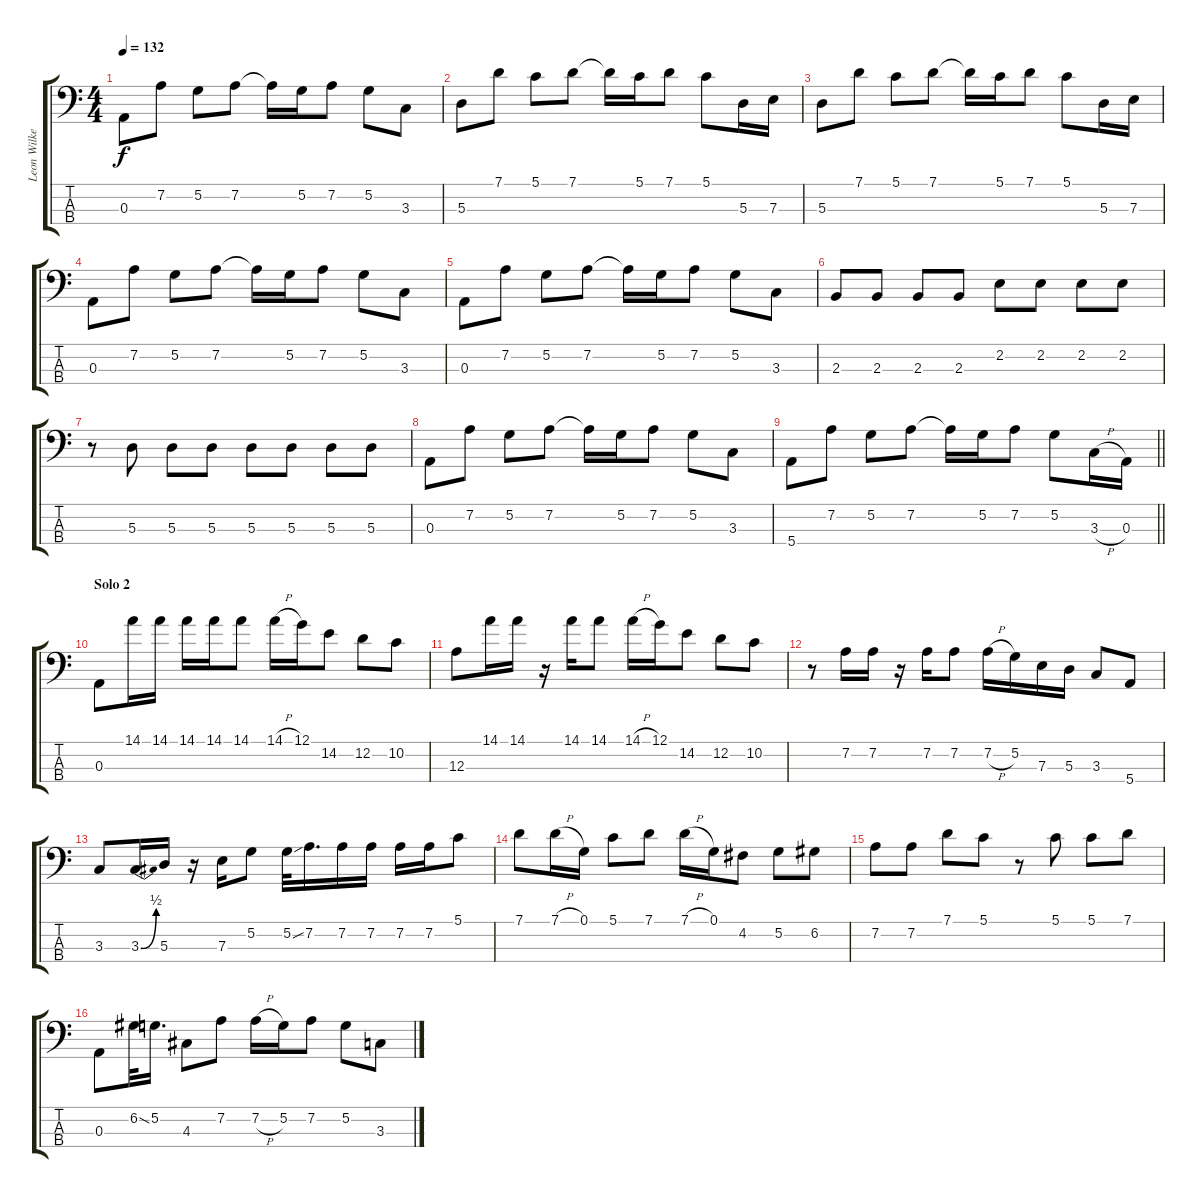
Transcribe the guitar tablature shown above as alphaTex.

\track ("Leon Wilkeson" "Leon Wilke") {instrument electricbasspick}
\staff {score tabs}
\tuning (G2 D2 A1 E1) {hide}
\ts (4 4)
\tempo 132
\clef f4
\ks c
0.3.8{dy f} 7.2.8 5.2.8 7.2.8 7.2{t}.16 5.2.16 7.2.8 5.2.8 3.3.8 |
5.3.8 7.1.8 5.1.8 7.1.8 7.1{t}.16 5.1.16 7.1.8 5.1.8 5.3.16 7.3.16 |
5.3.8 7.1.8 5.1.8 7.1.8 7.1{t}.16 5.1.16 7.1.8 5.1.8 5.3.16 7.3.16 |
0.3.8 7.2.8 5.2.8 7.2.8 7.2{t}.16 5.2.16 7.2.8 5.2.8 3.3.8 |
0.3.8 7.2.8 5.2.8 7.2.8 7.2{t}.16 5.2.16 7.2.8 5.2.8 3.3.8 |
2.3.8 2.3.8 2.3.8 2.3.8 2.2.8 2.2.8 2.2.8 2.2.8 |
r.8 5.3.8 5.3.8 5.3.8 5.3.8 5.3.8 5.3.8 5.3.8 |
0.3.8 7.2.8 5.2.8 7.2.8 7.2{t}.16 5.2.16 7.2.8 5.2.8 3.3.8 |
\barLineRight lightlight
5.4.8 7.2.8 5.2.8 7.2.8 7.2{t}.16 5.2.16 7.2.8 5.2.8 3.3{h}.16 0.3.16 |
\section ("" "Solo 2")
0.3.8 14.1.16 14.1.16 14.1.16 14.1.16 14.1.8 14.1{h}.16 12.1.16 14.2.8 12.2.8 10.2.8 |
12.3.8 14.1.16 14.1.16 r.16 14.1.16 14.1.8 14.1{h}.16 12.1.16 14.2.8 12.2.8 10.2.8 |
r.8 7.2.16 7.2.16 r.16 7.2.16 7.2.8 7.2{h}.16 5.2.16 7.3.16 5.3.16 3.3.8 5.4.8 |
3.3.8 3.3{be (bend 0 0 60 2)}.16 5.3.16 r.16 7.3.16 5.2.8 5.2{ss}.32 7.2.16{d} 7.2.16 7.2.16 7.2.16 7.2.16 5.1.8 |
7.1.8 7.1{h}.16 0.1.16 5.1.8 7.1.8 7.1{h}.16 0.1.16 4.2.8 5.2.8 6.2.8 |
7.2.8 7.2.8 7.1.8 5.1.8 r.8 5.1.8 5.1.8 7.1.8 |
0.3.8 6.2{ss}.32 5.2.16{d} 4.3.8 7.2.8 7.2{h}.16 5.2.16 7.2.8 5.2.8 3.3.8
